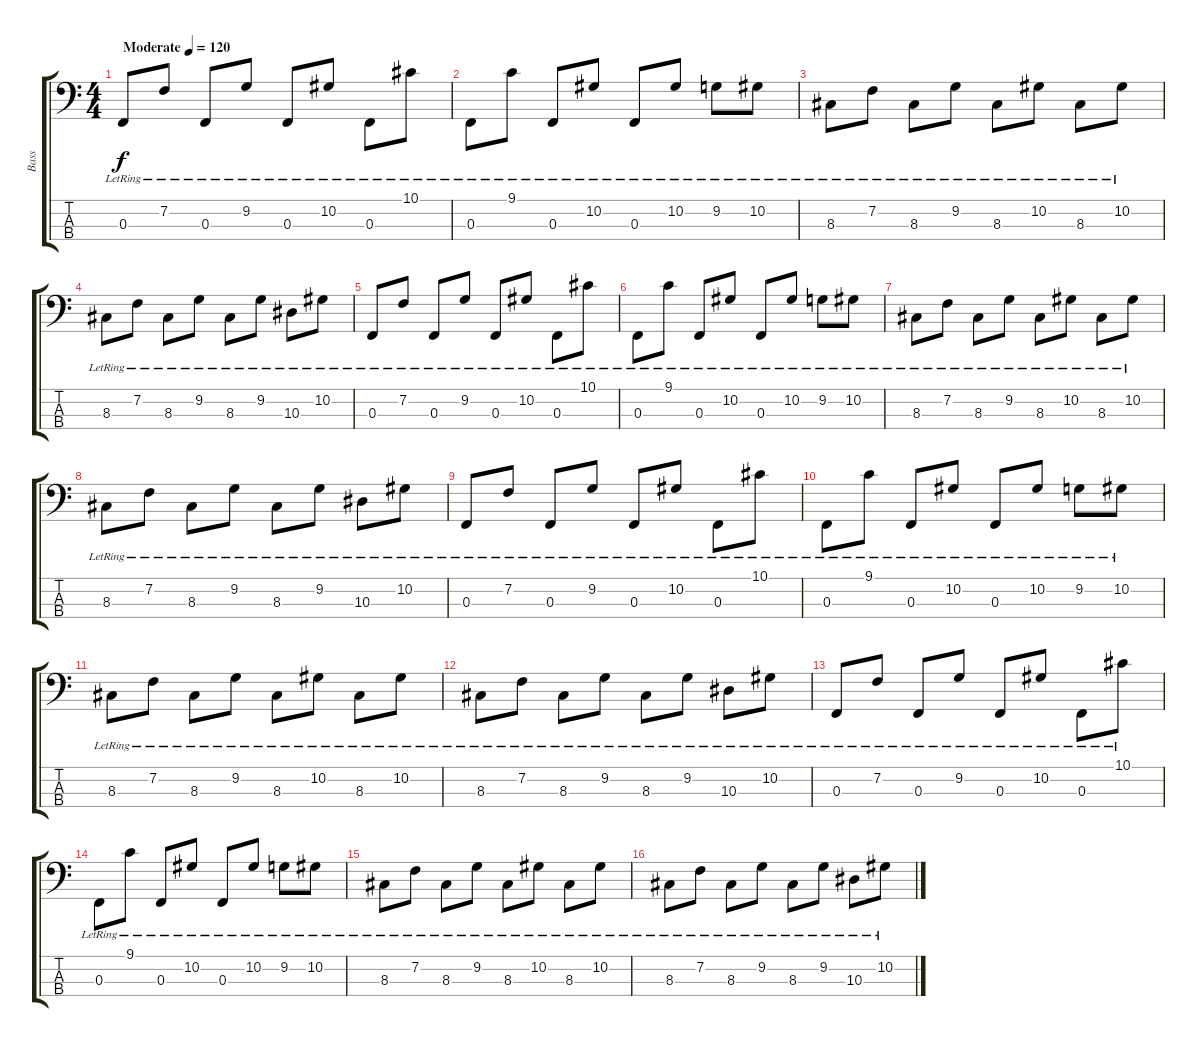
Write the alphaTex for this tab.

\track ("Bass" "Bass") {instrument electricbasspick}
\staff {score tabs}
\tuning (Eb2 Bb1 F1 C1) {hide}
\ts (4 4)
\tempo (120 "Moderate")
\clef f4
\ks c
0.3{lr}.8{dy f instrument electricbasspick} 7.2{lr}.8 0.3{lr}.8 9.2{lr}.8 0.3{lr}.8 10.2{lr}.8 0.3{lr}.8 10.1{lr}.8 |
0.3{lr}.8 9.1{lr}.8 0.3{lr}.8 10.2{lr}.8 0.3{lr}.8 10.2{lr}.8 9.2{lr}.8 10.2{lr}.8 |
8.3{lr}.8 7.2{lr}.8 8.3{lr}.8 9.2{lr}.8 8.3{lr}.8 10.2{lr}.8 8.3{lr}.8 10.2{lr}.8 |
8.3{lr}.8 7.2{lr}.8 8.3{lr}.8 9.2{lr}.8 8.3{lr}.8 9.2{lr}.8 10.3{lr}.8 10.2{lr}.8 |
0.3{lr}.8 7.2{lr}.8 0.3{lr}.8 9.2{lr}.8 0.3{lr}.8 10.2{lr}.8 0.3{lr}.8 10.1{lr}.8 |
0.3{lr}.8 9.1{lr}.8 0.3{lr}.8 10.2{lr}.8 0.3{lr}.8 10.2{lr}.8 9.2{lr}.8 10.2{lr}.8 |
8.3{lr}.8 7.2{lr}.8 8.3{lr}.8 9.2{lr}.8 8.3{lr}.8 10.2{lr}.8 8.3{lr}.8 10.2{lr}.8 |
8.3{lr}.8 7.2{lr}.8 8.3{lr}.8 9.2{lr}.8 8.3{lr}.8 9.2{lr}.8 10.3{lr}.8 10.2{lr}.8 |
0.3{lr}.8 7.2{lr}.8 0.3{lr}.8 9.2{lr}.8 0.3{lr}.8 10.2{lr}.8 0.3{lr}.8 10.1{lr}.8 |
0.3{lr}.8 9.1{lr}.8 0.3{lr}.8 10.2{lr}.8 0.3{lr}.8 10.2{lr}.8 9.2{lr}.8 10.2{lr}.8 |
8.3{lr}.8 7.2{lr}.8 8.3{lr}.8 9.2{lr}.8 8.3{lr}.8 10.2{lr}.8 8.3{lr}.8 10.2{lr}.8 |
8.3{lr}.8 7.2{lr}.8 8.3{lr}.8 9.2{lr}.8 8.3{lr}.8 9.2{lr}.8 10.3{lr}.8 10.2{lr}.8 |
0.3{lr}.8 7.2{lr}.8 0.3{lr}.8 9.2{lr}.8 0.3{lr}.8 10.2{lr}.8 0.3{lr}.8 10.1{lr}.8 |
0.3{lr}.8 9.1{lr}.8 0.3{lr}.8 10.2{lr}.8 0.3{lr}.8 10.2{lr}.8 9.2{lr}.8 10.2{lr}.8 |
8.3{lr}.8 7.2{lr}.8 8.3{lr}.8 9.2{lr}.8 8.3{lr}.8 10.2{lr}.8 8.3{lr}.8 10.2{lr}.8 |
8.3{lr}.8 7.2{lr}.8 8.3{lr}.8 9.2{lr}.8 8.3{lr}.8 9.2{lr}.8 10.3{lr}.8 10.2{lr}.8
